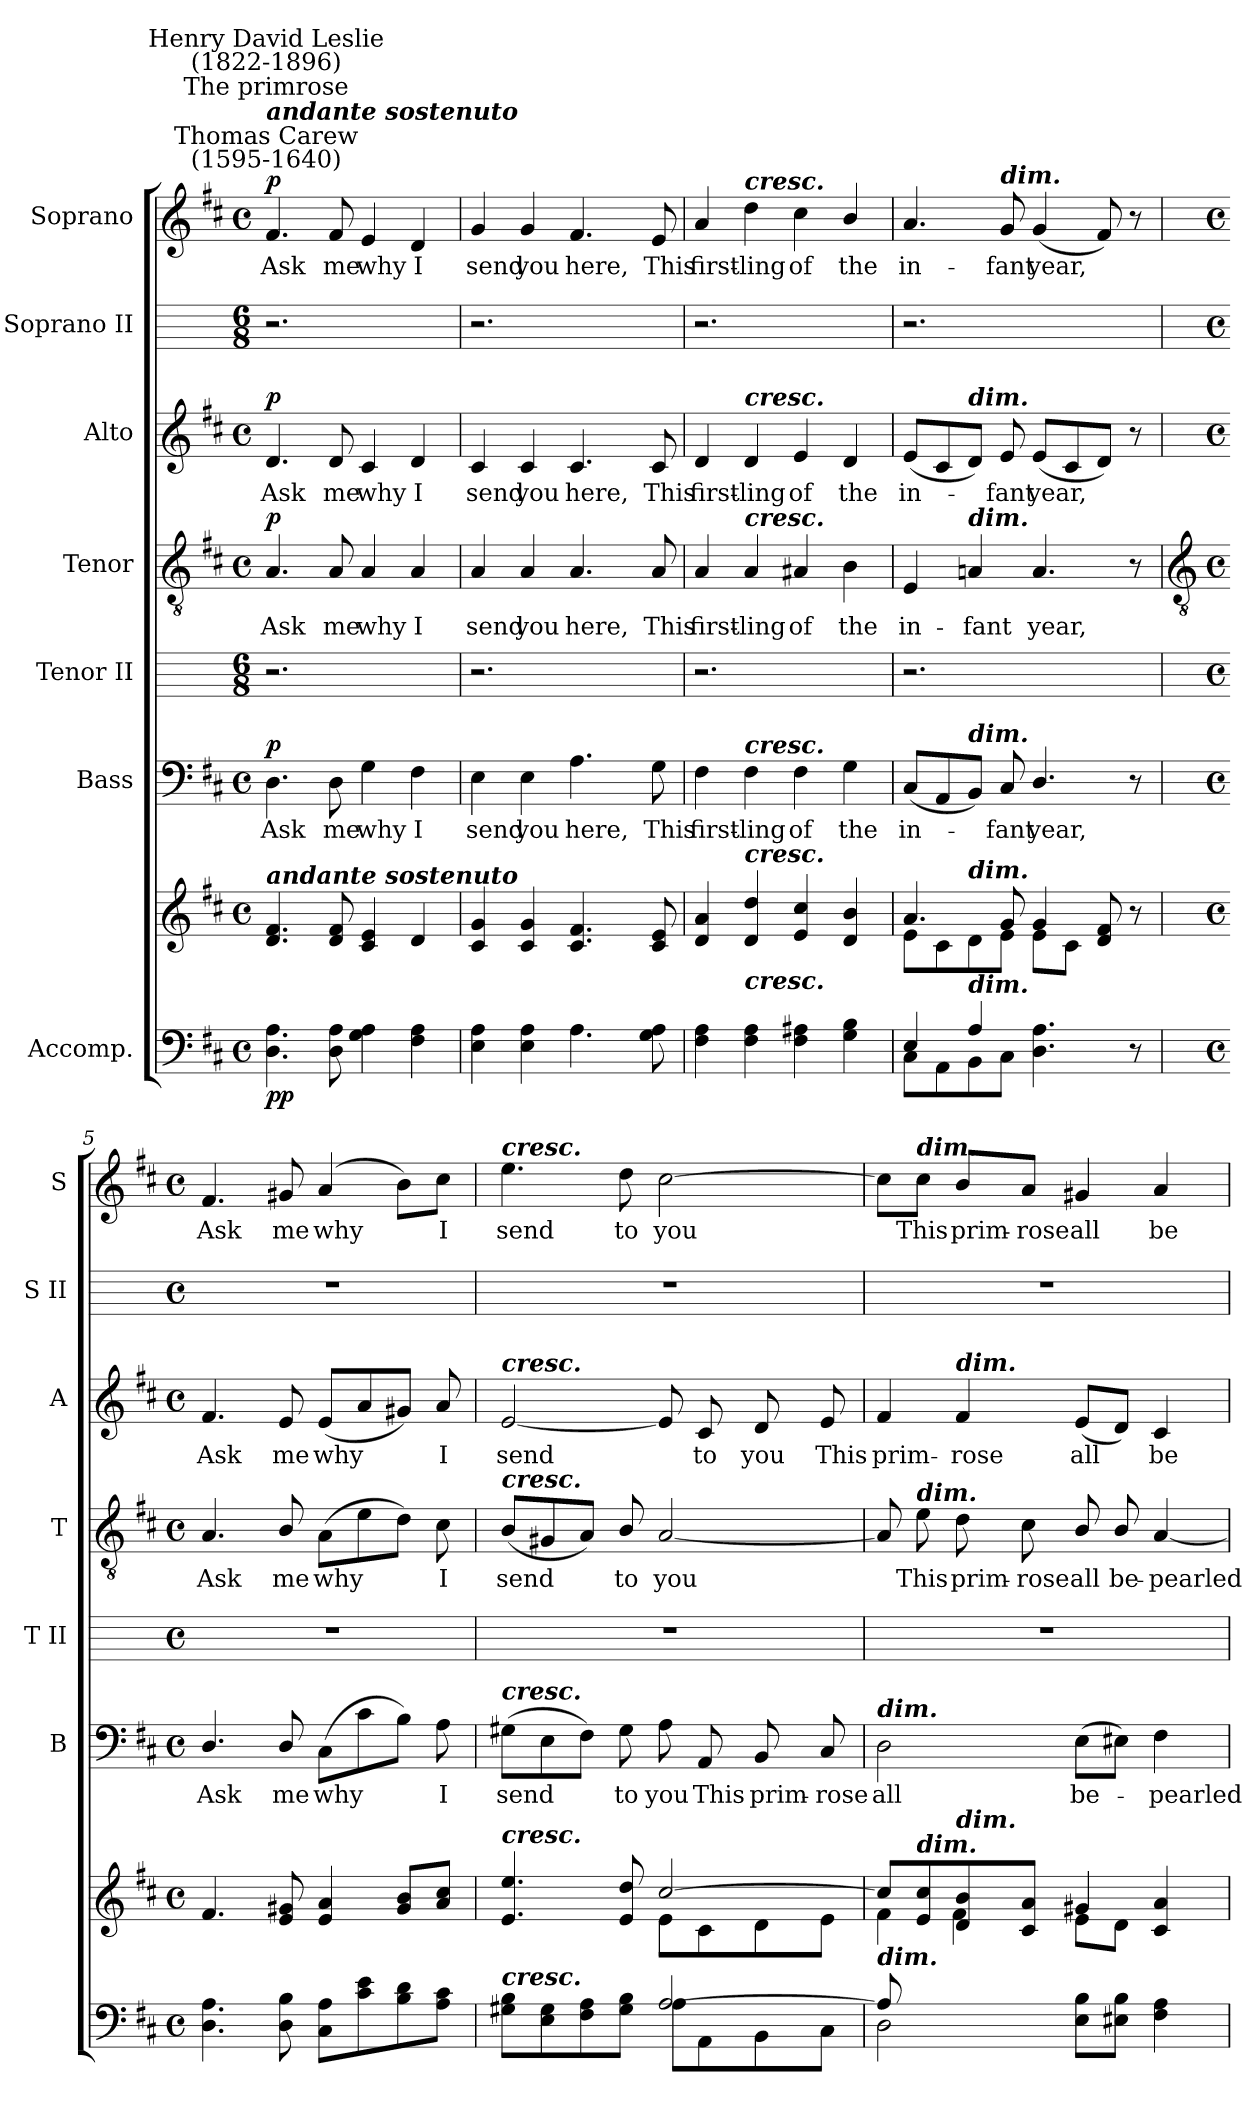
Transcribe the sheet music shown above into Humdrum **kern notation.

**kern	**kern	**dynam	**kern	**text	**dynam	**kern	**kern	**text	**dynam	**kern	**text	**dynam	**kern	**kern	**text	**dynam
*part7	*part7	*part7	*part6	*part6	*part6	*part5	*part4	*part4	*part4	*part3	*part3	*part3	*part2	*part1	*part1	*part1
*staff8	*staff7	*staff7/8	*staff6	*staff6	*staff6	*staff5	*staff4	*staff4	*staff4	*staff3	*staff3	*staff3	*staff2	*staff1	*staff1	*staff1
*I"Accomp.	*	*	*I"Bass	*	*	*I"Tenor II	*I"Tenor	*	*	*I"Alto	*	*	*I"Soprano II	*I"Soprano	*	*
*	*	*	*I'B	*	*	*I'T II	*I'T	*	*	*I'A	*	*	*I'S II	*I'S	*	*
*clefF4	*clefG2	*	*clefF4	*	*	*	*clefGv2	*	*	*clefG2	*	*	*	*clefG2	*	*
*k[f#c#]	*k[f#c#]	*	*k[f#c#]	*	*	*	*k[f#c#]	*	*	*k[f#c#]	*	*	*	*k[f#c#]	*	*
*D:	*D:	*	*D:	*	*	*	*D:	*	*	*D:	*	*	*	*D:	*	*
*M4/4	*M4/4	*	*M4/4	*	*	*M6/8	*M4/4	*	*	*M4/4	*	*	*M6/8	*M4/4	*	*
*met(c)	*met(c)	*	*met(c)	*	*	*	*met(c)	*	*	*met(c)	*	*	*	*met(c)	*	*
*MM66	*MM66	*	*MM66	*	*	*MM66	*MM66	*	*	*MM66	*	*	*MM66	*MM66	*	*
=1	=1	=1	=1	=1	=1	=1	=1	=1	=1	=1	=1	=1	=1	=1	=1	=1
*^	*^	*	*	*	*	*	*	*	*	*	*	*	*	*	*	*
!	!	!	!	!	!	!	!	!	!	!	!	!	!	!	!	!LO:TX:a:cj:t=Thomas Carew\n(1595-1640)	!	!
!	!	!	!	!	!	!	!	!	!	!	!	!	!	!	!	!LO:TX:a:Bi:t=andante sostenuto	!	!
!	!	!	!	!	!	!	!	!	!	!	!	!	!	!	!	!LO:TX:a:cj:t=The primrose	!	!
!	!	!	!	!	!	!	!	!	!	!	!	!	!	!	!	!LO:TX:a:cj:t=Henry David Leslie\n(1822-1896)	!	!
!	!	!LO:TX:a:Bi:t=andante sostenuto	!	!	!	!	!	!	!	!	!	!	!	!	!	!	!	!
!	!	!	!	!LO:DY:b=2	!	!LO:LY:b	!	!	!	!LO:LY:b	!	!	!LO:LY:b	!	!	!	!LO:LY:b	!
!	!	!	!	!LO:DY:n=1:b	!	!	!LO:DY:b	!	!	!	!LO:DY:b	!	!	!LO:DY:b	!	!	!	!LO:DY:b
1ryy	4.D 4.A	4.d 4.f#	1ryy	p p	4.D	Ask	p	2.r	4.A	Ask	p	4.d	Ask	p	2.r	4.f#	Ask	p
!	!	!	!	!	!	!LO:LY:b	!	!	!	!LO:LY:b	!	!	!LO:LY:b	!	!	!	!LO:LY:b	!
.	8D 8A	8d 8f#	.	.	8D	me	.	.	8A	me	.	8d	me	.	.	8f#	me	.
!	!	!	!	!	!	!LO:LY:b	!	!	!	!LO:LY:b	!	!	!LO:LY:b	!	!	!	!LO:LY:b	!
.	4G 4A	4c# 4e	.	.	4G	why	.	.	4A	why	.	4c#	why	.	.	4e	why	.
!	!	!	!	!	!	!LO:LY:b	!	!	!	!LO:LY:b	!	!	!LO:LY:b	!	!	!	!LO:LY:b	!
.	4F# 4A	4d	.	.	4F#	I	.	4ryy	4A	I	.	4d	I	.	4ryy	4d	I	.
=2	=2	=2	=2	=2	=2	=2	=2	=2	=2	=2	=2	=2	=2	=2	=2	=2	=2	=2
!	!	!	!	!	!	!LO:LY:b	!	!	!	!LO:LY:b	!	!	!LO:LY:b	!	!	!	!LO:LY:b	!
1ryy	4E 4A	4c# 4g	1ryy	.	4E	send	.	2.r	4A	send	.	4c#	send	.	2.r	4g	send	.
!	!	!	!	!	!	!LO:LY:b	!	!	!	!LO:LY:b	!	!	!LO:LY:b	!	!	!	!LO:LY:b	!
.	4E 4A	4c# 4g	.	.	4E	you	.	.	4A	you	.	4c#	you	.	.	4g	you	.
!	!	!	!	!	!	!LO:LY:b	!	!	!	!LO:LY:b	!	!	!LO:LY:b	!	!	!	!LO:LY:b	!
.	4.A	4.c# 4.f#	.	.	4.A	here,	.	.	4.A	here,	.	4.c#	here,	.	.	4.f#	here,	.
.	.	.	.	.	.	.	.	4ryy	.	.	.	.	.	.	4ryy	.	.	.
!	!	!	!	!	!	!LO:LY:b	!	!	!	!LO:LY:b	!	!	!LO:LY:b	!	!	!	!LO:LY:b	!
.	8G 8A	8c# 8e	.	.	8G	This	.	.	8A	This	.	8c#	This	.	.	8e	This	.
=3	=3	=3	=3	=3	=3	=3	=3	=3	=3	=3	=3	=3	=3	=3	=3	=3	=3	=3
!	!	!	!	!	!	!LO:LY:b	!	!	!	!LO:LY:b	!	!	!LO:LY:b	!	!	!	!LO:LY:b	!
1ryy	4F# 4A	4d 4a	1ryy	.	4F#	first-	.	2.r	4A	first-	.	4d	first-	.	2.r	4a	first-	.
!	!	!	!	!	!	!	!	!	!	!	!	!	!	!	!	!LO:TX:a:Bi:t=cresc.	!	!
!	!	!	!	!	!	!	!	!	!	!	!	!LO:TX:a:Bi:t=cresc.	!	!	!	!	!	!
!	!	!	!	!	!	!	!	!	!LO:TX:a:Bi:t=cresc.	!	!	!	!	!	!	!	!	!
!	!	!	!	!	!LO:TX:a:Bi:t=cresc.	!	!	!	!	!	!	!	!	!	!	!	!	!
!	!	!LO:TX:a:Bi:t=cresc.	!	!	!	!	!	!	!	!	!	!	!	!	!	!	!	!
!	!LO:TX:a:Bi:t=cresc.	!	!	!	!	!	!	!	!	!	!	!	!	!	!	!	!	!
!	!	!	!	!	!	!LO:LY:b	!	!	!	!LO:LY:b	!	!	!LO:LY:b	!	!	!	!LO:LY:b	!
.	4F# 4A	4d 4dd	.	.	4F#	-ling	.	.	4A	-ling	.	4d	-ling	.	.	4dd	-ling	.
!	!	!	!	!	!	!LO:LY:b	!	!	!	!LO:LY:b	!	!	!LO:LY:b	!	!	!	!LO:LY:b	!
.	4F# 4A#X	4e 4cc#	.	.	4F#	of	.	.	4A#X	of	.	4e	of	.	.	4cc#	of	.
!	!	!	!	!	!	!LO:LY:b	!	!	!	!LO:LY:b	!	!	!LO:LY:b	!	!	!	!LO:LY:b	!
.	4G 4B	4d 4b	.	.	4G	the	.	4ryy	4B	the	.	4d	the	.	4ryy	4b/	the	.
=4	=4	=4	=4	=4	=4	=4	=4	=4	=4	=4	=4	=4	=4	=4	=4	=4	=4	=4
!	!	!	!	!	!	!LO:LY:b	!	!	!	!LO:LY:b	!	!	!LO:LY:b	!	!	!	!LO:LY:b	!
4E/	8C#\L	4.a	8e\L	.	(<8C#L	in-	.	2.r	4E	in-	.	(<8eL	in-	.	2.r	4.a	in-	.
.	8AA\	.	8c#\	.	8AA	.	.	.	.	.	.	8c#	.	.	.	.	.	.
!	!	!	!	!	!	!	!	!	!	!	!	!LO:TX:a:Bi:t=dim.	!	!	!	!	!	!
!	!	!	!	!	!	!	!	!	!LO:TX:a:Bi:t=dim.	!	!	!	!	!	!	!	!	!
!	!	!	!	!	!LO:TX:a:Bi:t=dim.	!	!	!	!	!	!	!	!	!	!	!	!	!
!	!	!	!LO:TX:a:Bi:t=dim.	!	!	!	!	!	!	!	!	!	!	!	!	!	!	!
!LO:TX:a:Bi:t=dim.	!	!	!	!	!	!	!	!	!	!	!	!	!	!	!	!	!	!
!	!	!	!	!	!	!	!	!	!	!LO:LY:b	!	!	!	!	!	!	!	!
4A/	8BB\	.	8d\	.	8BBJ)	.	.	.	4An	-fant	.	8dJ)	.	.	.	.	.	.
!	!	!	!	!	!	!	!	!	!	!	!	!	!	!	!	!LO:TX:a:Bi:t=dim.	!	!
!	!	!	!	!	!	!LO:LY:b	!	!	!	!	!	!	!LO:LY:b	!	!	!	!LO:LY:b	!
.	8C#\J	8g	8e\J	.	8C#	fant	.	.	.	.	.	8e	fant	.	.	8g	-fant	.
!	!	!	!	!	!	!LO:LY:b	!	!	!	!LO:LY:b	!	!	!LO:LY:b	!	!	!	!LO:LY:b	!
2ryy	4.D\ 4.A\	4g	8e\L	.	4.D/	year,	.	.	4.A	year,	.	(<8eL	year,	.	.	(<4g	year,	.
.	.	.	8c#\J	.	.	.	.	.	.	.	.	8c#	.	.	.	.	.	.
.	.	8d 8f#	4ryy	.	.	.	.	4ryy	.	.	.	8dJ)	.	.	4ryy	8f#)	.	.
.	8r	8r	.	.	8r	.	.	.	8r	.	.	8r	.	.	.	8r	.	.
!!LO:LB:g=z
=5	=5	=5	=5	=5	=5	=5	=5	=5	=5	=5	=5	=5	=5	=5	=5	=5	=5	=5
*	*	*	*	*	*	*	*	*	*clefGv2	*	*	*	*	*	*	*	*	*
*M4/4	*	*M4/4	*	*	*M4/4	*	*	*M4/4	*M4/4	*	*	*M4/4	*	*	*M4/4	*M4/4	*	*
*met(c)	*	*met(c)	*	*	*met(c)	*	*	*met(c)	*met(c)	*	*	*met(c)	*	*	*met(c)	*met(c)	*	*
!	!	!	!	!	!	!LO:LY:b	!	!	!	!LO:LY:b	!	!	!LO:LY:b	!	!	!	!LO:LY:b	!
1ryy	4.D\ 4.A\	4.f#	1ryy	.	4.D/	Ask	.	1r	4.A	Ask	.	4.f#	Ask	.	1r	4.f#	Ask	.
!	!	!	!	!	!	!LO:LY:b	!	!	!	!LO:LY:b	!	!	!LO:LY:b	!	!	!	!LO:LY:b	!
.	8D\ 8B\	8e 8g#X	.	.	8D/	me	.	.	8B/	me	.	8e	me	.	.	8g#X	me	.
!	!	!	!	!	!	!LO:LY:b	!	!	!	!LO:LY:b	!	!	!LO:LY:b	!	!	!	!LO:LY:b	!
.	8C# 8AL	4e 4a	.	.	(>8C#L	why	.	.	(>8AL	why	.	(<8eL	why	.	.	(<4a	why	.
.	8c# 8e	.	.	.	8c#	.	.	.	8e	.	.	8a	.	.	.	.	.	.
.	8B 8d	8g# 8bL	.	.	8BJ)	.	.	.	8dJ)	.	.	8g#XJ)	.	.	.	8b\L)	.	.
!	!	!	!	!	!	!LO:LY:b	!	!	!	!LO:LY:b	!	!	!LO:LY:b	!	!	!	!LO:LY:b	!
.	8A 8c#J	8a 8cc#J	.	.	8A	I	.	.	8c#	I	.	8a	I	.	.	8cc#\J	I	.
=6	=6	=6	=6	=6	=6	=6	=6	=6	=6	=6	=6	=6	=6	=6	=6	=6	=6	=6
!	!	!	!	!	!	!	!	!	!	!	!	!	!	!	!	!LO:TX:a:Bi:t=cresc.	!	!
!	!	!	!	!	!	!	!	!	!	!	!	!LO:TX:a:Bi:t=cresc.	!	!	!	!	!	!
!	!	!	!	!	!	!	!	!	!LO:TX:a:Bi:t=cresc.	!	!	!	!	!	!	!	!	!
!	!	!	!	!	!LO:TX:a:Bi:t=cresc.	!	!	!	!	!	!	!	!	!	!	!	!	!
!	!	!LO:TX:a:Bi:t=cresc.	!	!	!	!	!	!	!	!	!	!	!	!	!	!	!	!
!LO:TX:a:Bi:t=cresc.	!	!	!	!	!	!	!	!	!	!	!	!	!	!	!	!	!	!
!	!	!	!	!	!	!LO:LY:b	!	!	!	!LO:LY:b	!	!	!LO:LY:b	!	!	!	!LO:LY:b	!
2ryy	8G#X 8BL	4.e 4.ee	2ryy	.	(>8G#XL	send	.	1r	(<8BL	send	.	[2e	send	.	1r	4.ee	send	.
.	8E 8G#	.	.	.	8E	.	.	.	8G#X	.	.	.	.	.	.	.	.	.
.	8F# 8A	.	.	.	8F#J)	.	.	.	8AJ)	.	.	.	.	.	.	.	.	.
!	!	!	!	!	!	!LO:LY:b	!	!	!	!LO:LY:b	!	!	!	!	!	!	!LO:LY:b	!
.	8G# 8BJ	8e 8dd	.	.	8G#	to	.	.	8B/	to	.	.	.	.	.	8dd	to	.
!	!	!	!	!	!	!LO:LY:b	!	!	!	!LO:LY:b	!	!	!	!	!	!	!LO:LY:b	!
[2A/	8AL	[2cc#/	8e\L	.	8A	you	.	.	[2A	you	.	8e]	.	.	.	[2cc#	you	.
!	!	!	!	!	!	!LO:LY:b	!	!	!	!	!	!	!LO:LY:b	!	!	!	!	!
.	8AA	.	8c#\	.	8AA	This	.	.	.	.	.	8c#	to	.	.	.	.	.
!	!	!	!	!	!	!LO:LY:b	!	!	!	!	!	!	!LO:LY:b	!	!	!	!	!
.	8BB	.	8d\	.	8BB	prim-	.	.	.	.	.	8d	you	.	.	.	.	.
!	!	!	!	!	!	!LO:LY:b	!	!	!	!	!	!	!LO:LY:b	!	!	!	!	!
.	8C#J	.	8e\J	.	8C#	-rose	.	.	.	.	.	8e	This	.	.	.	.	.
=7	=7	=7	=7	=7	=7	=7	=7	=7	=7	=7	=7	=7	=7	=7	=7	=7	=7	=7
!	!	!	!	!	!LO:TX:a:Bi:t=dim.	!	!	!	!	!	!	!	!	!	!	!	!	!
!LO:TX:a:Bi:t=dim.	!	!	!	!	!	!	!	!	!	!	!	!	!	!	!	!	!	!
!	!	!	!	!	!	!LO:LY:b	!	!	!	!	!	!	!LO:LY:b	!	!	!	!	!
8A/]	2D	8cc#/L]	4f#\	.	2D	all	.	1r	8A]	.	.	4f#	prim-	.	1r	8cc#\L]	.	.
!	!	!	!	!	!	!	!	!	!	!	!	!	!	!	!	!LO:TX:a:Bi:t=dim.	!	!
!	!	!	!	!	!	!	!	!	!LO:TX:a:Bi:t=dim.	!	!	!	!	!	!	!	!	!
!	!	!LO:TX:a:Bi:t=dim.	!	!	!	!	!	!	!	!	!	!	!	!	!	!	!	!
!	!	!	!	!	!	!	!	!	!	!LO:LY:b	!	!	!	!	!	!	!LO:LY:b	!
8ryy	.	8e/ 8cc#/	.	.	.	.	.	.	8e	This	.	.	.	.	.	8cc#\J	This	.
!	!	!	!	!	!	!	!	!	!	!	!	!LO:TX:a:Bi:t=dim.	!	!	!	!	!	!
!	!	!LO:TX:a:Bi:t=dim.	!	!	!	!	!	!	!	!	!	!	!	!	!	!	!	!
!	!	!	!	!	!	!	!	!	!	!LO:LY:b	!	!	!LO:LY:b	!	!	!	!LO:LY:b	!
4ryy	.	8d/ 8b/	4f#\	.	.	.	.	.	8d	prim-	.	4f#	-rose	.	.	8b/L	prim-	.
!	!	!	!	!	!	!	!	!	!	!LO:LY:b	!	!	!	!	!	!	!LO:LY:b	!
.	.	8c# 8aJ	.	.	.	.	.	.	8c#	-rose	.	.	.	.	.	8a/J	-rose	.
!	!	!	!	!	!	!LO:LY:b	!	!	!	!LO:LY:b	!	!	!LO:LY:b	!	!	!	!LO:LY:b	!
2ryy	8E 8BL	4g#X	8e\L	.	(>8EL	be-	.	.	8B/	all	.	(<8eL	all	.	.	4g#X	all	.
!	!	!	!	!	!	!	!	!	!	!LO:LY:b	!	!	!	!	!	!	!	!
.	8E#X 8BJ	.	8d\J	.	8E#XJ)	.	.	.	8B/	be-	.	8dJ)	.	.	.	.	.	.
!	!	!	!	!	!	!LO:LY:b	!	!	!	!LO:LY:b	!	!	!LO:LY:b	!	!	!	!LO:LY:b	!
.	4F# 4A	4c# 4a	4ryy	.	4F#	pearled	.	.	[4A	-pearled	.	4c#	be-	.	.	4a	be-	.
*v	*v	*	*	*	*	*	*	*	*	*	*	*	*	*	*	*	*	*
*	*v	*v	*	*	*	*	*	*	*	*	*	*	*	*	*	*	*
=	=	=	=	=	=	=	=	=	=	=	=	=	=	=	=	=
*-	*-	*-	*-	*-	*-	*-	*-	*-	*-	*-	*-	*-	*-	*-	*-	*-
